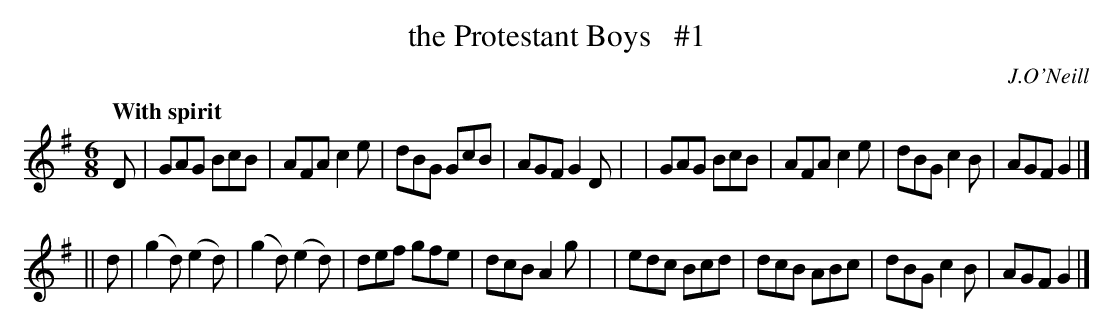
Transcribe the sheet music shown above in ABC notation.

X:1
T: the Protestant Boys   #1
Q: "With spirit"
O: J.O'Neill
M: 6/8
L: 1/8
K: G
D \
| GAG BcB | AFA c2e | dBG GcB | AGF G2D |\
| GAG BcB | AFA c2e | dBG c2B | AGF G2 |]
|| d \
| (g2d) (e2d) | (g2d) (e2d) | def gfe | dcB A2g |\
| edc Bcd | dcB ABc | dBG c2B | AGF G2 |]
